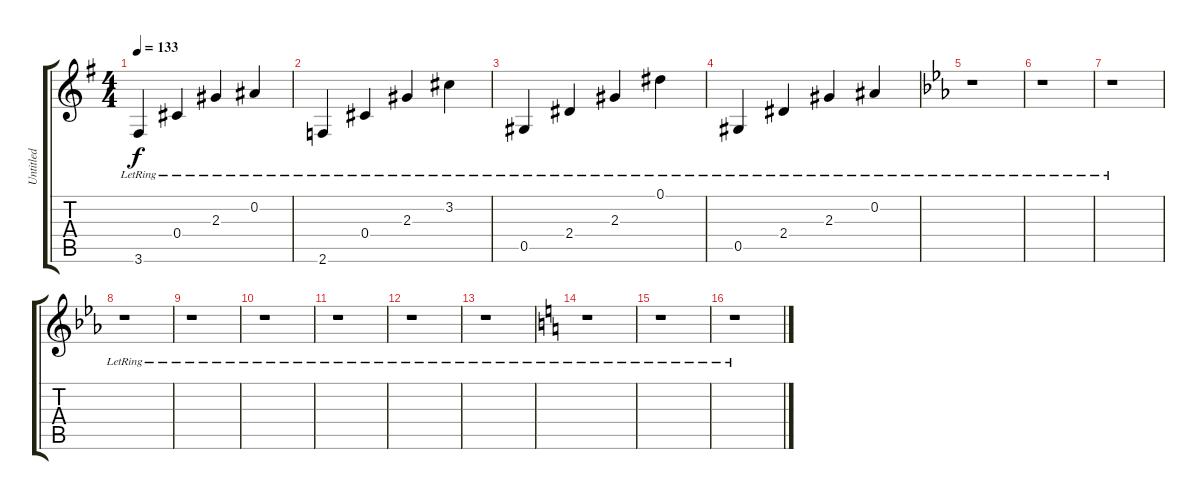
\track ("Untitled" "Untitled") {instrument acousticguitarnylon}
\staff {score tabs}
\tuning (Eb4 Bb3 Gb3 Db3 Ab2 Eb2) {hide}
\ts (4 4)
\tempo 133
\clef g2
\ks g
3.6{lr}.4{dy f} 0.4{lr}.4 2.3{lr}.4 0.2{lr}.4 |
2.6{lr}.4 0.4{lr}.4 2.3{lr}.4 3.2{lr}.4 |
0.5{lr}.4 2.4{lr}.4 2.3{lr}.4 0.1{lr}.4 |
0.5{lr}.4 2.4{lr}.4 2.3{lr}.4 0.2{lr}.4 |
\ks eb
r.1 |
r.1 |
r.1 |
r.1 |
r.1 |
r.1 |
r.1 |
r.1 |
r.1 |
\ks c
r.1 |
r.1 |
r.1
